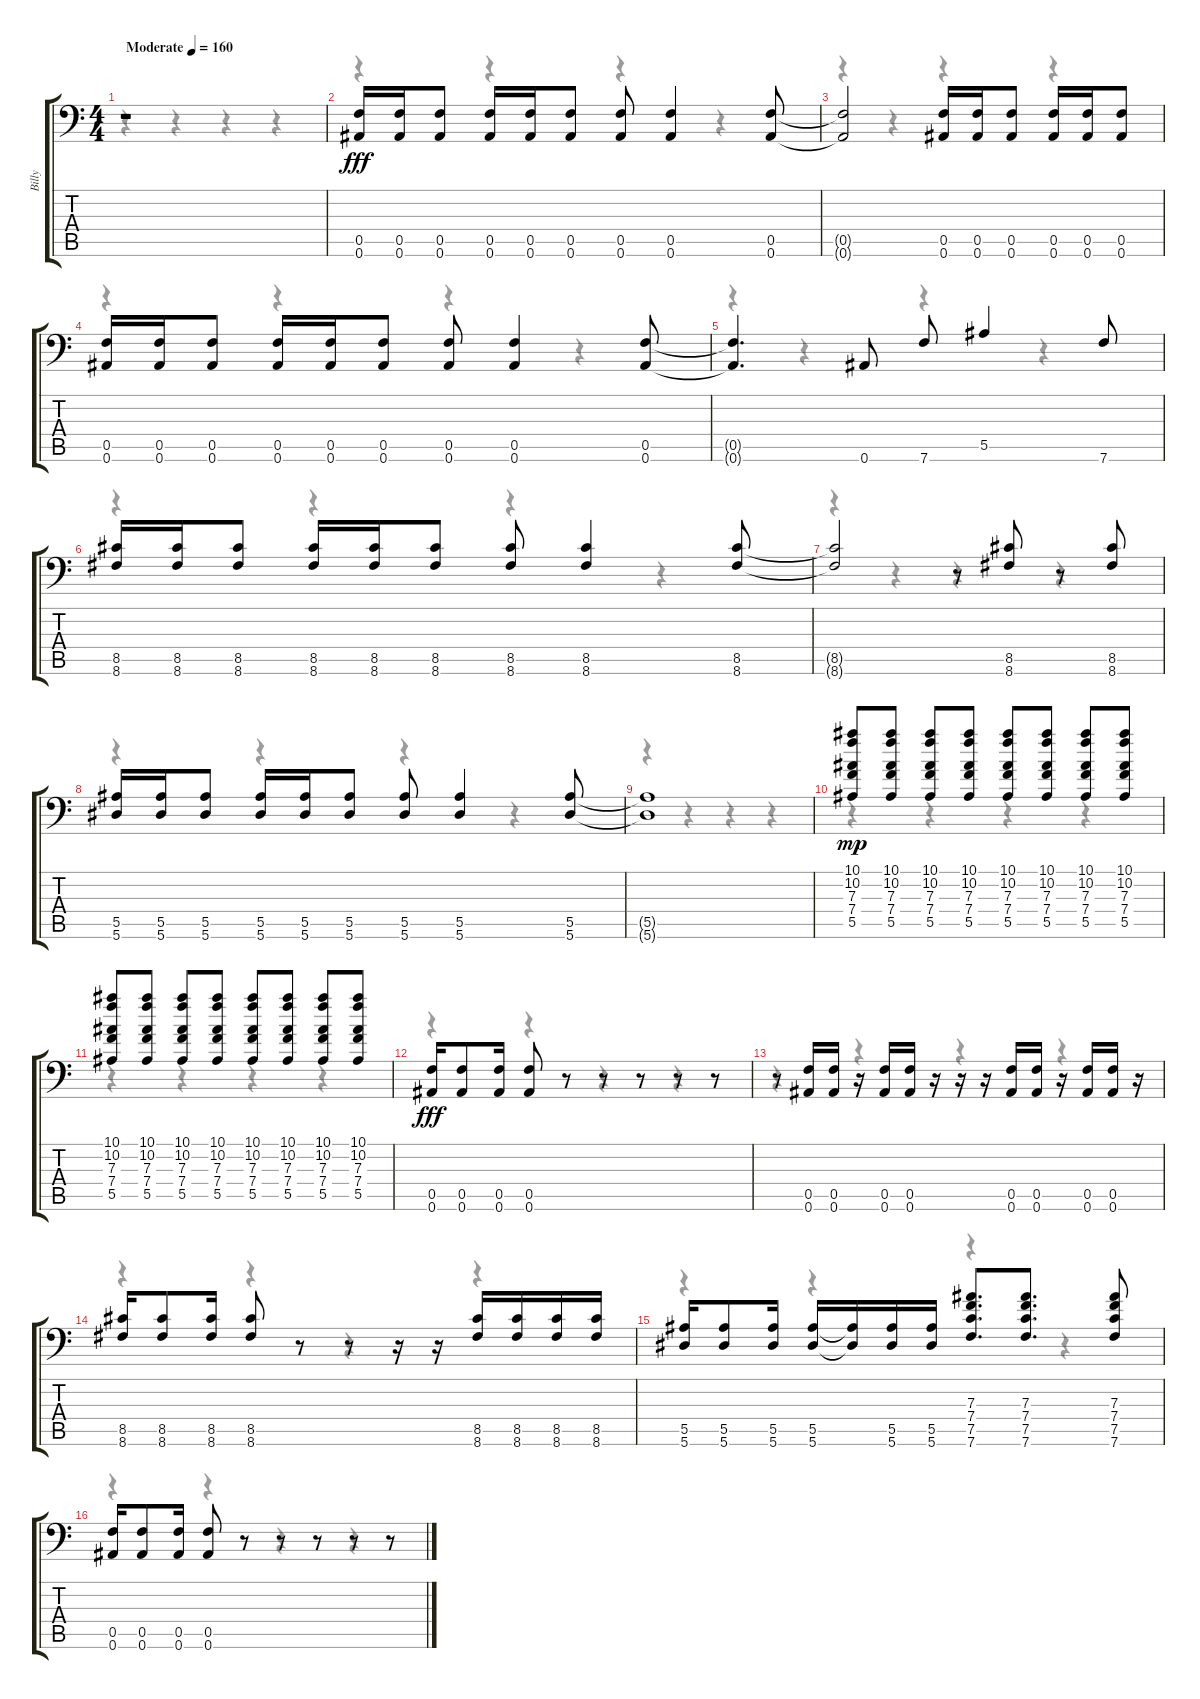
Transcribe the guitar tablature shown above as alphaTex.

\track ("Billy" "Billy") {instrument distortionguitar}
\staff {score tabs}
\tuning (C4 G3 Eb3 Bb2 F2 Bb1) {hide}
\voice
\ts (4 4)
\tempo (160 "Moderate")
\clef f4
\ks c
r.1{dy fff instrument distortionguitar} |
(0.5 0.6).16 (0.5 0.6).16 (0.5 0.6).8 (0.5 0.6).16 (0.5 0.6).16 (0.5 0.6).8 (0.5 0.6).8 (0.5 0.6).4 (0.5 0.6).8 |
(0.5{t} 0.6{t}).2 (0.5 0.6).16 (0.5 0.6).16 (0.5 0.6).8 (0.5 0.6).16 (0.5 0.6).16 (0.5 0.6).8 |
(0.5 0.6).16 (0.5 0.6).16 (0.5 0.6).8 (0.5 0.6).16 (0.5 0.6).16 (0.5 0.6).8 (0.5 0.6).8 (0.5 0.6).4 (0.5 0.6).8 |
(0.5{t} 0.6{t}).4{d} 0.6.8 7.6.8 5.5.4 7.6.8 |
(8.5 8.6).16 (8.5 8.6).16 (8.5 8.6).8 (8.5 8.6).16 (8.5 8.6).16 (8.5 8.6).8 (8.5 8.6).8 (8.5 8.6).4 (8.5 8.6).8 |
(8.5{t} 8.6{t}).2 r.8 (8.5 8.6).8 r.8 (8.5 8.6).8 |
(5.5 5.6).16 (5.5 5.6).16 (5.5 5.6).8 (5.5 5.6).16 (5.5 5.6).16 (5.5 5.6).8 (5.5 5.6).8 (5.5 5.6).4 (5.5 5.6).8 |
(5.5{t} 5.6{t}).1 |
(10.1 10.2 7.3 7.4 5.5).8{dy mp} (10.1 10.2 7.3 7.4 5.5).8 (10.1 10.2 7.3 7.4 5.5).8 (10.1 10.2 7.3 7.4 5.5).8 (10.1 10.2 7.3 7.4 5.5).8 (10.1 10.2 7.3 7.4 5.5).8 (10.1 10.2 7.3 7.4 5.5).8 (10.1 10.2 7.3 7.4 5.5).8 |
(10.1 10.2 7.3 7.4 5.5).8 (10.1 10.2 7.3 7.4 5.5).8 (10.1 10.2 7.3 7.4 5.5).8 (10.1 10.2 7.3 7.4 5.5).8 (10.1 10.2 7.3 7.4 5.5).8 (10.1 10.2 7.3 7.4 5.5).8 (10.1 10.2 7.3 7.4 5.5).8 (10.1 10.2 7.3 7.4 5.5).8 |
(0.5 0.6).16{dy fff} (0.5 0.6).8 (0.5 0.6).16 (0.5 0.6).8 r.8 r.8 r.8 r.8 r.8 |
r.8 (0.5 0.6).16 (0.5 0.6).16 r.16 (0.5 0.6).16 (0.5 0.6).16 r.16 r.16 r.16 (0.5 0.6).16 (0.5 0.6).16 r.16 (0.5 0.6).16 (0.5 0.6).16 r.16 |
(8.5 8.6).16 (8.5 8.6).8 (8.5 8.6).16 (8.5 8.6).8 r.8 r.8 r.16 r.16 (8.5 8.6).16 (8.5 8.6).16 (8.5 8.6).16 (8.5 8.6).16 |
(5.5 5.6).16 (5.5 5.6).8 (5.5 5.6).16 (5.5 5.6).16 (5.5{t} 5.6{t}).16 (5.5 5.6).16 (5.5 5.6).16 (7.3 7.4 7.5 7.6).8{d} (7.3 7.4 7.5 7.6).8{d} (7.3 7.4 7.5 7.6).8 |
(0.5 0.6).16 (0.5 0.6).8 (0.5 0.6).16 (0.5 0.6).8 r.8 r.8 r.8 r.8 r.8
\voice
\clef f4
\ottava regular
\simile none
\ks c
r.4{dy f} r.4 r.4 r.4 |
r.4 r.4 r.4 r.4 |
r.4 r.4 r.4 r.4 |
r.4 r.4 r.4 r.4 |
r.4 r.4 r.4 r.4 |
r.4 r.4 r.4 r.4 |
r.4 r.4 r.4 r.4 |
r.4 r.4 r.4 r.4 |
r.4 r.4 r.4 r.4 |
r.4 r.4 r.4 r.4 |
r.4 r.4 r.4 r.4 |
r.4 r.4 r.4 r.4 |
r.4 r.4 r.4 r.4 |
r.4 r.4 r.4 r.4 |
r.4 r.4 r.4 r.4 |
r.4 r.4 r.4 r.4
